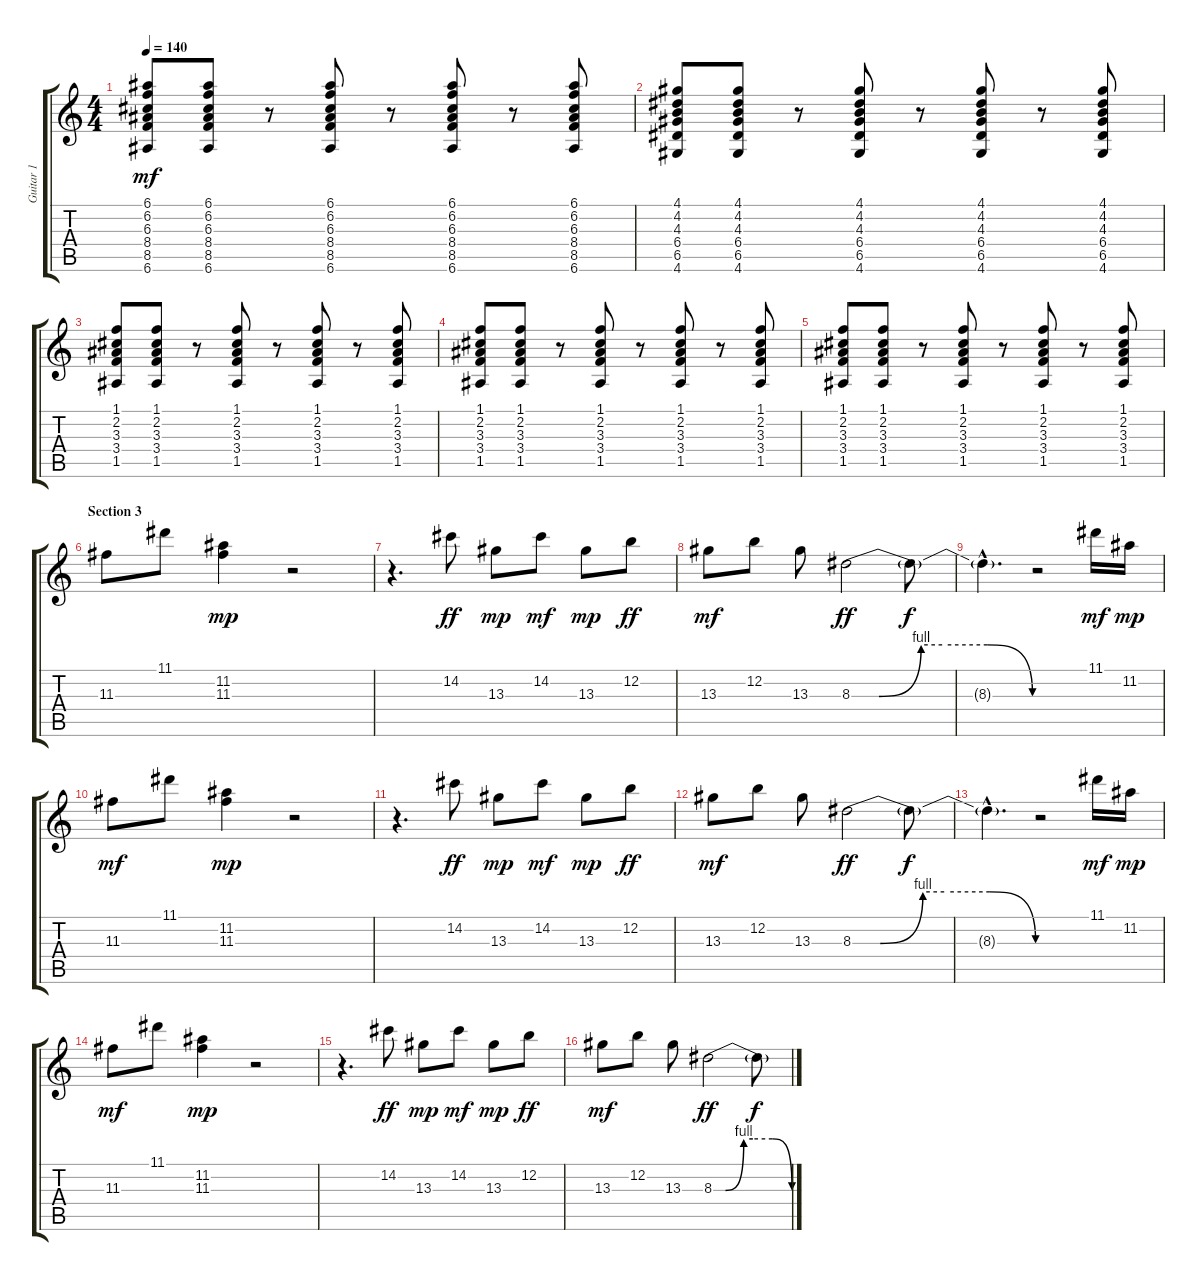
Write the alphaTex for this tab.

\track ("Guitar 1" "Guitar 1") {instrument acousticguitarnylon}
\staff {score tabs}
\tuning (E4 B3 G3 D3 A2 E2) {hide}
\ts (4 4)
\tempo 140
\clef g2
\ks c
(6.1 6.2 6.3 8.4 8.5 6.6).8{dy mf} (6.1 6.2 6.3 8.4 8.5 6.6).8 r.8 (6.1 6.2 6.3 8.4 8.5 6.6).8 r.8 (6.1 6.2 6.3 8.4 8.5 6.6).8 r.8 (6.1 6.2 6.3 8.4 8.5 6.6).8 |
(4.1 4.2 4.3 6.4 6.5 4.6).8 (4.1 4.2 4.3 6.4 6.5 4.6).8 r.8 (4.1 4.2 4.3 6.4 6.5 4.6).8 r.8 (4.1 4.2 4.3 6.4 6.5 4.6).8 r.8 (4.1 4.2 4.3 6.4 6.5 4.6).8 |
(1.1 2.2 3.3 3.4 1.5).8 (1.1 2.2 3.3 3.4 1.5).8 r.8 (1.1 2.2 3.3 3.4 1.5).8 r.8 (1.1 2.2 3.3 3.4 1.5).8 r.8 (1.1 2.2 3.3 3.4 1.5).8 |
(1.1 2.2 3.3 3.4 1.5).8 (1.1 2.2 3.3 3.4 1.5).8 r.8 (1.1 2.2 3.3 3.4 1.5).8 r.8 (1.1 2.2 3.3 3.4 1.5).8 r.8 (1.1 2.2 3.3 3.4 1.5).8 |
(1.1 2.2 3.3 3.4 1.5).8 (1.1 2.2 3.3 3.4 1.5).8 r.8 (1.1 2.2 3.3 3.4 1.5).8 r.8 (1.1 2.2 3.3 3.4 1.5).8 r.8 (1.1 2.2 3.3 3.4 1.5).8 |
\section ("" "Section 3")
11.3.8{instrument acousticguitarnylon} 11.1.8 (11.2 11.3).4{dy mp} r.2 |
r.4{d} 14.2.8{dy ff} 13.3.8{dy mp} 14.2.8{dy mf} 13.3.8{dy mp} 12.2.8{dy ff} |
13.3.8{dy mf} 12.2.8 13.3.8 8.3{be (custom 0 0 9 0 23 4 30 4 45 4 60 0)}.2{dy ff} 8.3{t}.8{dy f} |
8.3{hac t}.4{d} r.2 11.1.16{dy mf} 11.2.16{dy mp} |
11.3.8{dy mf} 11.1.8 (11.2 11.3).4{dy mp} r.2 |
r.4{d} 14.2.8{dy ff} 13.3.8{dy mp} 14.2.8{dy mf} 13.3.8{dy mp} 12.2.8{dy ff} |
13.3.8{dy mf} 12.2.8 13.3.8 8.3{be (custom 0 0 9 0 23 4 30 4 45 4 60 0)}.2{dy ff} 8.3{t}.8{dy f} |
8.3{hac t}.4{d} r.2 11.1.16{dy mf} 11.2.16{dy mp} |
11.3.8{dy mf} 11.1.8 (11.2 11.3).4{dy mp} r.2 |
r.4{d} 14.2.8{dy ff} 13.3.8{dy mp} 14.2.8{dy mf} 13.3.8{dy mp} 12.2.8{dy ff} |
13.3.8{dy mf} 12.2.8 13.3.8 8.3{be (custom 0 0 9 0 23 4 30 4 45 4 60 0)}.2{dy ff} 8.3{t}.8{dy f}
